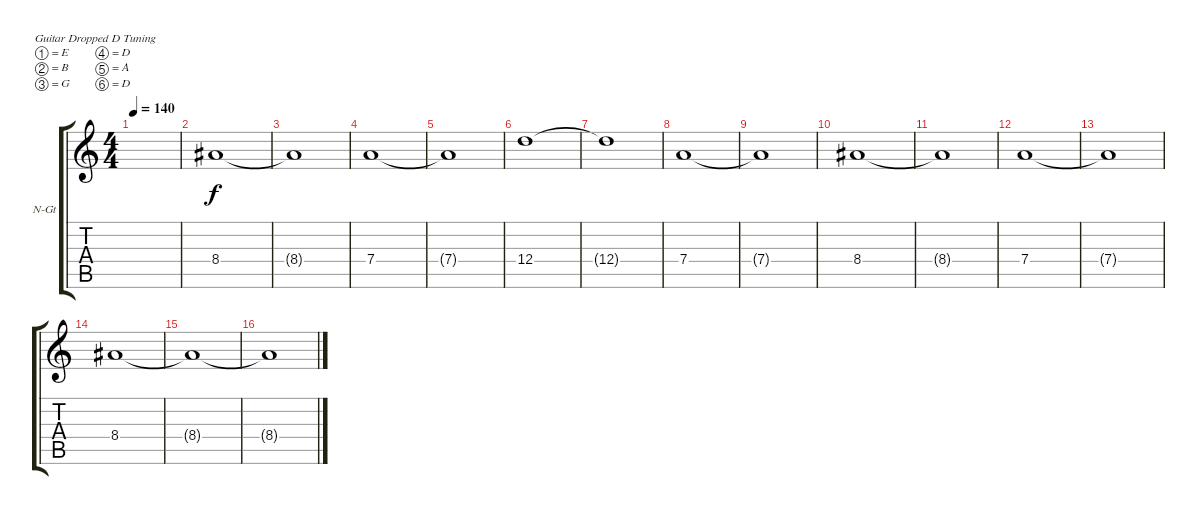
\defaultSystemsLayout 4
\bracketExtendMode groupsimilarinstruments
\firstSystemTrackNameOrientation horizontal
\otherSystemsTrackNameOrientation horizontal
\track ("Effects" "N-Gt") {instrument acousticguitarnylon}
\staff {score tabs}
\tuning (E4 B3 G3 D3 A2 D2)
\ts (4 4)
\tempo 140
\clef g2
\ks c
|
8.4.1 |
8.4{t}.1 |
7.4.1 |
7.4{t}.1 |
12.4.1 |
12.4{t}.1 |
7.4.1 |
7.4{t}.1 |
8.4.1 |
8.4{t}.1 |
7.4.1 |
7.4{t}.1 |
8.4.1 |
8.4{t}.1 |
8.4{t}.1
